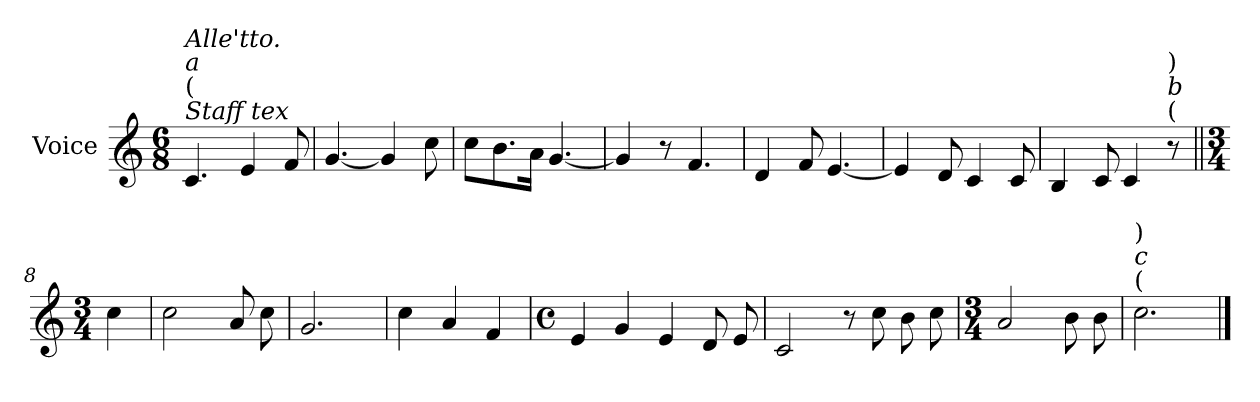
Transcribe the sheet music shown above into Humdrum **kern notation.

**kern
*part1
*staff1
*I"Voice
*I'Vo.
*clefG2
*k[]
*M6/8
*MM110
=1
!LO:TX:a:i:t=Staff tex
!LO:TX:a:t=(
!LO:TX:a:i:t=a
!LO:TX:a:i:t=Alle'tto.
4.c/
4e/
8f/
=2
[4.g/
4g/]
8cc\
=3
8cc\L
8.b\
16a\Jk
[4.g/
!!LO:LB:g=z
=4
4g/]
8r
4.f/
=5
4d/
8f/
[4.e/
=6
4e/]
8d/
4c/
8c/
=7
4B/
8c/
4c/
!LO:TX:a:t=(
!LO:TX:a:i:t=b
!LO:TX:a:t=)
8r
!!LO:LB:g=z
=8||
*M3/4
4cc\
=9
2cc\
8a/
8cc\
=10
2.g/
=11
4cc\
4a/
4f/
!!LO:LB:g=z
=12
*M4/4
*met(c)
4e/
4g/
4e/
8d/
8e/
=13
2c/
8r
8cc\
8b\
8cc\
=14
*M3/4
2a/
8b\
8b\
=15
!LO:TX:a:t=(
!LO:TX:a:i:t=c
!LO:TX:a:t=)
2.cc\
==
*-
